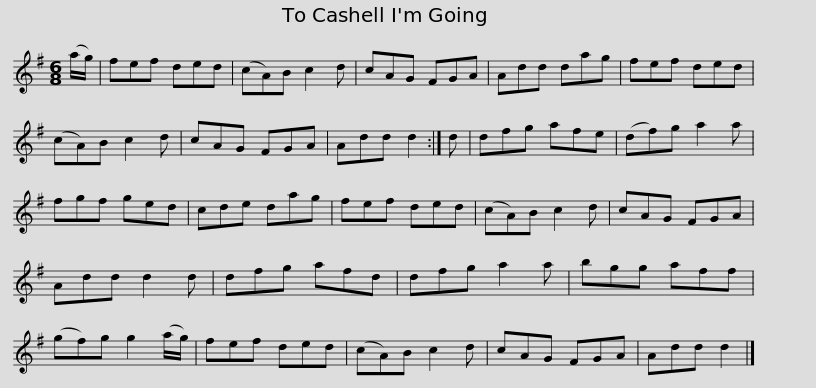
X:1
L:1/8
M:6/8
I:linebreak $
K:Emin
V:1 treble
V:1
 (a/g/) | fef ded | (cA)B c2 d | cAG FGA | Add dag |$ %5
 fef ded | (cA)B c2 d | cAG FGA | Add d2 :|$ d | %10
 dfg afe | (df)g a2 a | fgf ged | cde dag |$ fef ded | %15
 (cA)B c2 d | cAG FGA | Add d2 d |$ dfg afd | dfg a2 a | %20
 bgg aff | (gf)g g2 (a/g/) |$ fef ded | (cA)B c2 d | cAG FGA | %25
 Add d2 |] %26
